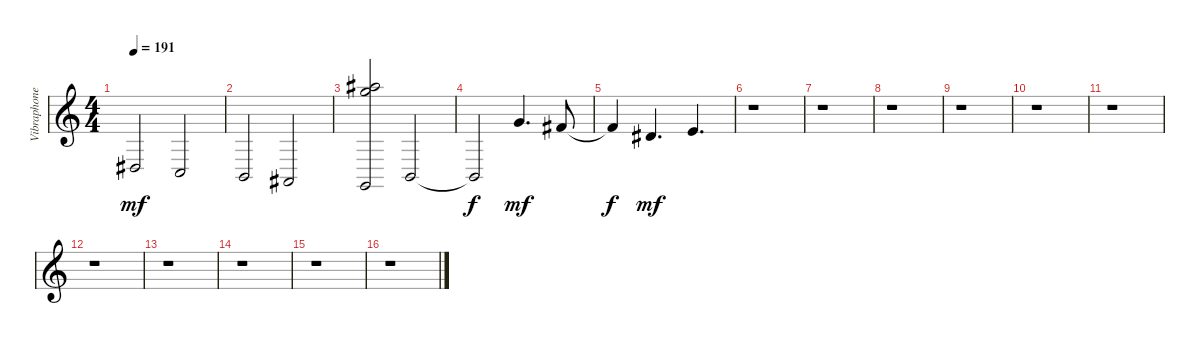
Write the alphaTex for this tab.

\track ("Vibraphone" "Vibraphone") {instrument vibraphone}
\staff {score}
\tuning (E4 B3 G3 D3 A2 E2 B1) {hide}
\ts (4 4)
\tempo 191
\clef g2
\ks c
1.4.2{dy mf} 3.5.2 |
2.5.2 1.5.2 |
(18.1 20.2 8.7).2 12.7.2 |
12.7{t}.2{dy f} 12.3.4{d dy mf} 11.3.8 |
11.3{t}.4{dy f} 13.4.4{d dy mf} 14.4.4{d} |
r.1 |
r.1 |
r.1 |
r.1 |
r.1 |
r.1 |
r.1 |
r.1 |
r.1 |
r.1 |
r.1
